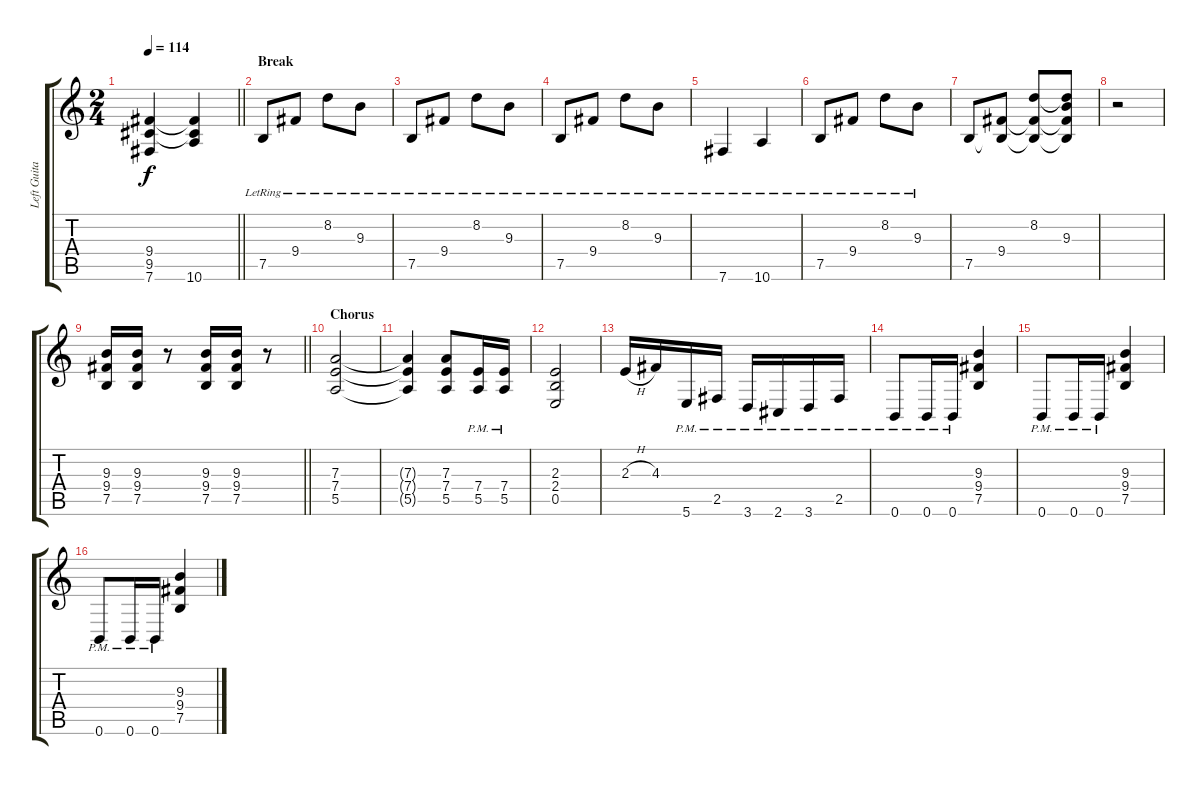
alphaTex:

\track ("Left Guitar" "Left Guita") {instrument electricguitarclean}
\staff {score tabs}
\tuning (B3 Gb3 D3 A2 E2 B1) {hide}
\ts (2 4)
\tempo 114
\clef g2
\barLineRight lightlight
\ks c
(9.4{t} 9.5{t} 7.6).4{dy f instrument electricguitarclean} (9.4{t} 9.5{t} 10.6).4 |
\section ("" "Break")
7.5{lr}.8 9.4{lr}.8 8.2{lr}.8 9.3{lr}.8 |
7.5{lr}.8 9.4{lr}.8 8.2{lr}.8 9.3{lr}.8 |
7.5{lr}.8 9.4{lr}.8 8.2{lr}.8 9.3{lr}.8 |
7.6{lr}.4 10.6{lr}.4 |
7.5{lr}.8 9.4{lr}.8 8.2{lr}.8 9.3{lr}.8 |
7.5.8 (9.4 7.5{t}).8 (8.2 9.4{t} 7.5{t}).8 (8.2{t} 9.3 9.4{t} 7.5{t}).8 |
r.2 |
\barLineRight lightlight
(9.3 9.4 7.5).16{instrument overdrivenguitar} (9.3 9.4 7.5).16 r.8 (9.3 9.4 7.5).16 (9.3 9.4 7.5).16 r.8 |
\section ("" "Chorus")
(7.3 7.4 5.5).2 |
(7.3{t} 7.4{t} 5.5{t}).4 (7.3 7.4 5.5).8 (7.4{pm} 5.5{pm}).16 (7.4{pm} 5.5{pm}).16 |
(2.3 2.4 0.5).2 |
2.3{h}.16 4.3.16 5.6{pm}.16 2.5{pm}.16 3.6{pm}.16 2.6{pm}.16 3.6{pm}.16 2.5{pm}.16 |
0.6{pm}.8 0.6{pm}.16 0.6{pm}.16 (9.3 9.4 7.5).4 |
0.6{pm}.8 0.6{pm}.16 0.6{pm}.16 (9.3 9.4 7.5).4 |
0.6{pm}.8 0.6{pm}.16 0.6{pm}.16 (9.3 9.4 7.5).4
